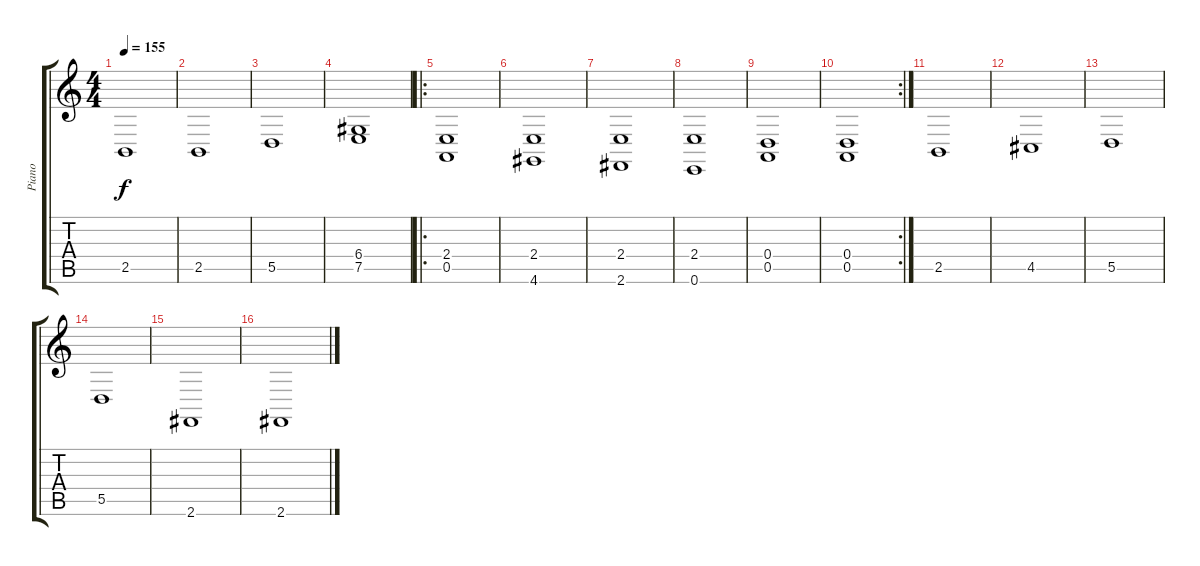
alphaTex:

\track ("Piano" "Piano") {instrument electricgrandpiano}
\staff {score tabs}
\tuning (E4 B3 G3 D3 A2 E2) {hide}
\ts (4 4)
\tempo 155
\clef g2
\ks c
2.5.1{dy f} |
2.5.1 |
5.5.1 |
(6.4 7.5).1 |
\ro
(2.4 0.5).1 |
(2.4 4.6).1 |
(2.4 2.6).1 |
(2.4 0.6).1 |
(0.4 0.5).1 |
\rc 2
(0.4 0.5).1 |
2.5.1 |
4.5.1 |
5.5.1 |
5.5.1 |
2.6.1 |
2.6.1
